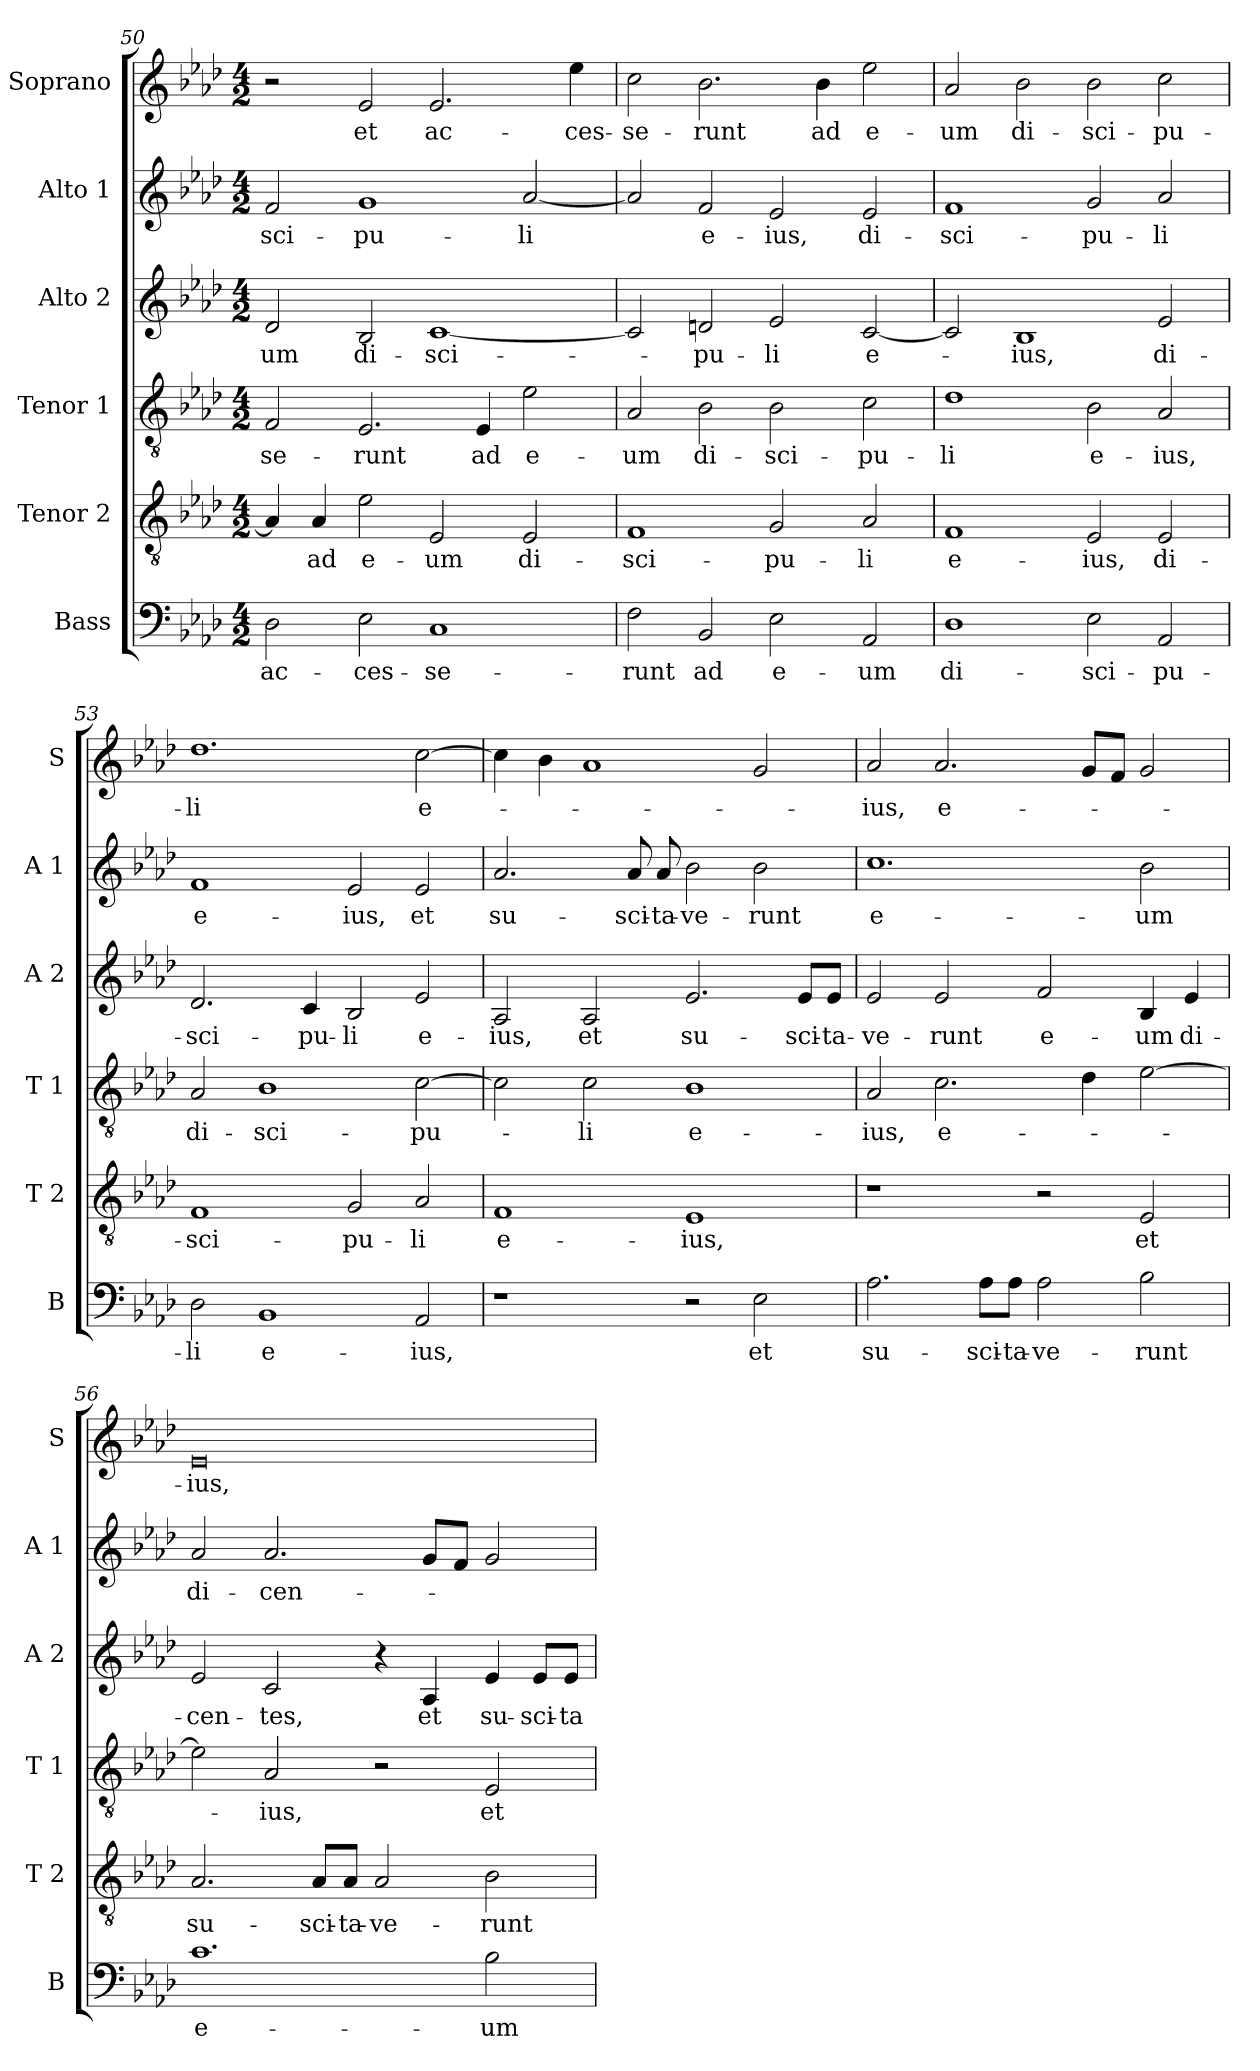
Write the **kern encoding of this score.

**kern	**text	**kern	**text	**kern	**text	**kern	**text	**kern	**text	**kern	**text
*part6	*part6	*part5	*part5	*part4	*part4	*part3	*part3	*part2	*part2	*part1	*part1
*staff6	*staff6	*staff5	*staff5	*staff4	*staff4	*staff3	*staff3	*staff2	*staff2	*staff1	*staff1
*I"Bass	*	*I"Tenor 2	*	*I"Tenor 1	*	*I"Alto 2	*	*I"Alto 1	*	*I"Soprano	*
*I'B	*	*I'T 2	*	*I'T 1	*	*I'A 2	*	*I'A 1	*	*I'S	*
!!LO:LB:g=z
*clefF4	*	*clefGv2	*	*clefGv2	*	*clefG2	*	*clefG2	*	*clefG2	*
*k[b-e-a-d-]	*	*k[b-e-a-d-]	*	*k[b-e-a-d-]	*	*k[b-e-a-d-]	*	*k[b-e-a-d-]	*	*k[b-e-a-d-]	*
*A-:	*	*A-:	*	*A-:	*	*A-:	*	*A-:	*	*A-:	*
*M4/2	*	*M4/2	*	*M4/2	*	*M4/2	*	*M4/2	*	*M4/2	*
=50	=50	=50	=50	=50	=50	=50	=50	=50	=50	=50	=50
!	!LO:LY:b	!	!	!	!LO:LY:b	!	!LO:LY:b	!	!LO:LY:b	!	!
2D-\	ac-	4A-/]	.	2F/	-se-	2d-/	-um	2f/	-sci-	2r	.
!	!	!	!LO:LY:b	!	!	!	!	!	!	!	!
.	.	4A-/	ad	.	.	.	.	.	.	.	.
!	!LO:LY:b	!	!LO:LY:b	!	!LO:LY:b	!	!LO:LY:b	!	!LO:LY:b	!	!LO:LY:b
2E-\	-ces-	2e-\	e-	2.E-/	-runt	2B-/	di-	1g	-pu-	2e-/	et
!	!LO:LY:b	!	!LO:LY:b	!	!	!	!LO:LY:b	!	!	!	!LO:LY:b
1C	-se-	2E-/	-um	.	.	[1c	-sci-	.	.	2.e-/	ac-
!	!	!	!	!	!LO:LY:b	!	!	!	!	!	!
.	.	.	.	4E-/	ad	.	.	.	.	.	.
!	!	!	!LO:LY:b	!	!LO:LY:b	!	!	!	!LO:LY:b	!	!
.	.	2E-/	di-	2e-\	e-	.	.	[2a-/	-li	.	.
!	!	!	!	!	!	!	!	!	!	!	!LO:LY:b
.	.	.	.	.	.	.	.	.	.	4ee-\	-ces-
=51	=51	=51	=51	=51	=51	=51	=51	=51	=51	=51	=51
!	!LO:LY:b	!	!LO:LY:b	!	!LO:LY:b	!	!	!	!	!	!LO:LY:b
2F\	-runt	1F	-sci-	2A-/	-um	2c/]	.	2a-/]	.	2cc\	-se-
!	!LO:LY:b	!	!	!	!LO:LY:b	!	!LO:LY:b	!	!LO:LY:b	!	!LO:LY:b
2BB-/	ad	.	.	2B-\	di-	2dn/	-pu-	2f/	e-	2.b-\	-runt
!	!LO:LY:b	!	!LO:LY:b	!	!LO:LY:b	!	!LO:LY:b	!	!LO:LY:b	!	!
2E-\	e-	2G/	-pu-	2B-\	-sci-	2e-/	-li	2e-/	-ius,	.	.
!	!	!	!	!	!	!	!	!	!	!	!LO:LY:b
.	.	.	.	.	.	.	.	.	.	4b-\	ad
!	!LO:LY:b	!	!LO:LY:b	!	!LO:LY:b	!	!LO:LY:b	!	!LO:LY:b	!	!LO:LY:b
2AA-/	-um	2A-/	-li	2c\	-pu-	[2c/	e-	2e-/	di-	2ee-\	e-
=52	=52	=52	=52	=52	=52	=52	=52	=52	=52	=52	=52
!	!LO:LY:b	!	!LO:LY:b	!	!LO:LY:b	!	!	!	!LO:LY:b	!	!LO:LY:b
1D-	di-	1F	e-	1d-	-li	2c/]	.	1f	-sci-	2a-/	-um
!	!	!	!	!	!	!	!LO:LY:b	!	!	!	!LO:LY:b
.	.	.	.	.	.	1B-	-ius,	.	.	2b-\	di-
!	!LO:LY:b	!	!LO:LY:b	!	!LO:LY:b	!	!	!	!LO:LY:b	!	!LO:LY:b
2E-\	-sci-	2E-/	-ius,	2B-\	e-	.	.	2g/	-pu-	2b-\	-sci-
!	!LO:LY:b	!	!LO:LY:b	!	!LO:LY:b	!	!LO:LY:b	!	!LO:LY:b	!	!LO:LY:b
2AA-/	-pu-	2E-/	di-	2A-/	-ius,	2e-/	di-	2a-/	-li	2cc\	-pu-
=53	=53	=53	=53	=53	=53	=53	=53	=53	=53	=53	=53
!	!LO:LY:b	!	!LO:LY:b	!	!LO:LY:b	!	!LO:LY:b	!	!LO:LY:b	!	!LO:LY:b
2D-\	-li	1F	-sci-	2A-/	di-	2.d-/	-sci-	1f	e-	1.dd-	-li
!	!LO:LY:b	!	!	!	!LO:LY:b	!	!	!	!	!	!
1BB-	e-	.	.	1B-	-sci-	.	.	.	.	.	.
!	!	!	!	!	!	!	!LO:LY:b	!	!	!	!
.	.	.	.	.	.	4c/	-pu-	.	.	.	.
!	!	!	!LO:LY:b	!	!	!	!LO:LY:b	!	!LO:LY:b	!	!
.	.	2G/	-pu-	.	.	2B-/	-li	2e-/	-ius,	.	.
!	!LO:LY:b	!	!LO:LY:b	!	!LO:LY:b	!	!LO:LY:b	!	!LO:LY:b	!	!LO:LY:b
2AA-/	-ius,	2A-/	-li	[2c\	-pu-	2e-/	e-	2e-/	et	[2cc\	e-
!!LO:LB:g=z
=54	=54	=54	=54	=54	=54	=54	=54	=54	=54	=54	=54
!	!	!	!LO:LY:b	!	!	!	!LO:LY:b	!	!LO:LY:b	!	!
1r	.	1F	e-	2c\]	.	2A-/	-ius,	2.a-/	su-	4cc\]	.
.	.	.	.	.	.	.	.	.	.	4b-\	.
!	!	!	!	!	!LO:LY:b	!	!LO:LY:b	!	!	!	!
.	.	.	.	2c\	-li	2A-/	et	.	.	1a-	.
!	!	!	!	!	!	!	!	!	!LO:LY:b	!	!
.	.	.	.	.	.	.	.	8a-/	-sci-	.	.
!	!	!	!	!	!	!	!	!	!LO:LY:b	!	!
.	.	.	.	.	.	.	.	8a-/	-ta-	.	.
!	!	!	!LO:LY:b	!	!LO:LY:b	!	!LO:LY:b	!	!LO:LY:b	!	!
2r	.	1E-	-ius,	1B-	e-	2.e-/	su-	2b-\	-ve-	.	.
!	!LO:LY:b	!	!	!	!	!	!	!	!LO:LY:b	!	!
2E-\	et	.	.	.	.	.	.	2b-\	-runt	2g/	.
!	!	!	!	!	!	!	!LO:LY:b	!	!	!	!
.	.	.	.	.	.	8e-/L	-sci-	.	.	.	.
!	!	!	!	!	!	!	!LO:LY:b	!	!	!	!
.	.	.	.	.	.	8e-/J	-ta-	.	.	.	.
=55	=55	=55	=55	=55	=55	=55	=55	=55	=55	=55	=55
!	!LO:LY:b	!	!	!	!LO:LY:b	!	!LO:LY:b	!	!LO:LY:b	!	!LO:LY:b
2.A-\	su-	1r	.	2A-/	-ius,	2e-/	-ve-	1.cc	e-	2a-/	-ius,
!	!	!	!	!	!LO:LY:b	!	!LO:LY:b	!	!	!	!LO:LY:b
.	.	.	.	2.c\	e-	2e-/	-runt	.	.	2.a-/	e-
!	!LO:LY:b	!	!	!	!	!	!	!	!	!	!
8A-\L	-sci-	.	.	.	.	.	.	.	.	.	.
!	!LO:LY:b	!	!	!	!	!	!	!	!	!	!
8A-\J	-ta-	.	.	.	.	.	.	.	.	.	.
!	!LO:LY:b	!	!	!	!	!	!LO:LY:b	!	!	!	!
2A-\	-ve-	2r	.	.	.	2f/	e-	.	.	.	.
.	.	.	.	4d-\	.	.	.	.	.	8g/L	.
.	.	.	.	.	.	.	.	.	.	8f/J	.
!	!LO:LY:b	!	!LO:LY:b	!	!	!	!LO:LY:b	!	!LO:LY:b	!	!
2B-\	-runt	2E-/	et	[2e-\	.	4B-/	-um	2b-\	-um	2g/	.
!	!	!	!	!	!	!	!LO:LY:b	!	!	!	!
.	.	.	.	.	.	4e-/	di-	.	.	.	.
=56	=56	=56	=56	=56	=56	=56	=56	=56	=56	=56	=56
!	!LO:LY:b	!	!LO:LY:b	!	!	!	!LO:LY:b	!	!LO:LY:b	!	!LO:LY:b
1.c	e-	2.A-/	su-	2e-\]	.	2e-/	-cen-	2a-/	di-	0e-	-ius,
!	!	!	!	!	!LO:LY:b	!	!LO:LY:b	!	!LO:LY:b	!	!
.	.	.	.	2A-/	-ius,	2c/	-tes,	2.a-/	-cen-	.	.
!	!	!	!LO:LY:b	!	!	!	!	!	!	!	!
.	.	8A-/L	-sci-	.	.	.	.	.	.	.	.
!	!	!	!LO:LY:b	!	!	!	!	!	!	!	!
.	.	8A-/J	-ta-	.	.	.	.	.	.	.	.
!	!	!	!LO:LY:b	!	!	!	!	!	!	!	!
.	.	2A-/	-ve-	2r	.	4r	.	.	.	.	.
!	!	!	!	!	!	!	!LO:LY:b	!	!	!	!
.	.	.	.	.	.	4A-/	et	8g/L	.	.	.
.	.	.	.	.	.	.	.	8f/J	.	.	.
!	!LO:LY:b	!	!LO:LY:b	!	!LO:LY:b	!	!LO:LY:b	!	!	!	!
2B-\	-um	2B-\	-runt	2E-/	et	4e-/	su-	2g/	.	.	.
!	!	!	!	!	!	!	!LO:LY:b	!	!	!	!
.	.	.	.	.	.	8e-/L	-sci-	.	.	.	.
!	!	!	!	!	!	!	!LO:LY:b	!	!	!	!
.	.	.	.	.	.	8e-/J	-ta-	.	.	.	.
=	=	=	=	=	=	=	=	=	=	=	=
*-	*-	*-	*-	*-	*-	*-	*-	*-	*-	*-	*-
